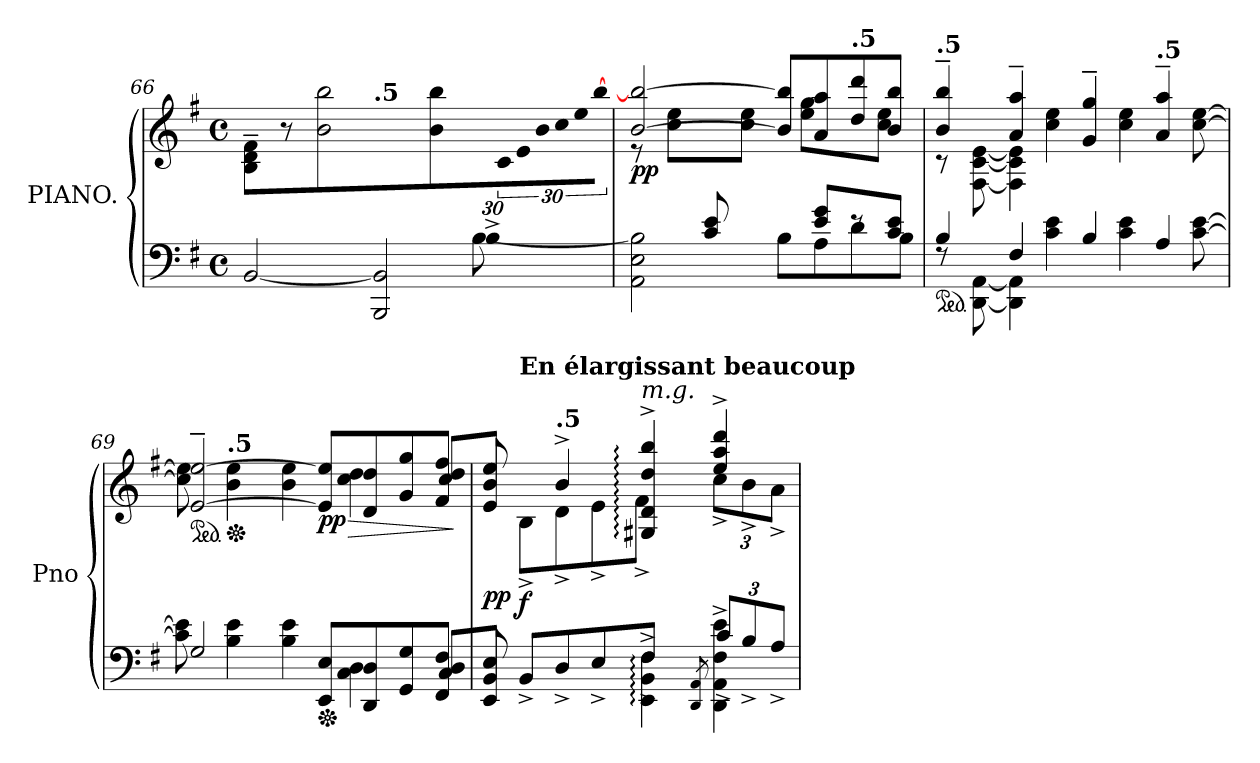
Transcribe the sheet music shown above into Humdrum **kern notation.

**kern	**kern	**dynam
*part1	*part1	*part1
*staff2	*staff1	*staff1/2
*I"PIANO.	*	*
*I'Pno	*	*
!!LO:LB:g=z
*clefF4	*clefG2	*
*k[f#]	*k[f#]	*
*M4/4	*M4/4	*
*met(c)	*met(c)	*
*MM42	*MM42	*
=66	=66	=66
*^	*	*
!	!	!LO:TX:a:B:t=.5	!
*	*	*^	*
1ryy	[2BB/	8B/~ 8d/~ 8f#/~	2ryy	.
.	.	8r	.	.
*	*	*MM40	*	*
.	.	2b/ 2bb/	.	.
*	*	*MM37	*	*
!	!	!	!LO:TX:a:B:t=.5	!
.	2BBB/ 2BB/]	.	2ryy	.
*	*	*MM50	*	*
.	.	4b/ 4bb/	.	.
*Xbrackettup	*	*	*	*
*	*	*MM25	*	*
!LO:N:vis=32	!	!	!	!
960%17B^/LLL	[8B\	960%17ryy	8ryy	.
*	*	*MM50	*	*
!	!	!LO:N:vis=32	!	!
960%103ryy	.	960%17c\	.	.
!	!	!LO:N:vis=32	!	!
.	.	960%17e\	.	.
!	!	!LO:N:vis=32	!	!
.	.	960%17b\	.	.
!	!	!LO:N:vis=32	!	!
.	.	960%17cc\	.	.
!	!	!LO:N:vis=32	!	!
.	.	960%17ee\	.	.
!	!	!LO:N:vis=32	!	!
.	.	[960%17bb\JJJ	.	.
.	.	960ryy	.	.
=67	=67	=67	=67	=67
*	*^	*	*	*
!	!	!	!	!	!LO:DY:b
4ryy	2AA\ 2E\ 2B\]	2ryy	[2b/ 2bb/_	8r	pp
.	.	.	.	8cc\ 8ee\L	.
8c/ 8e/	.	.	.	8ryy	.
2ryy	.	.	.	8cc\ 8ee\J	.
.	8ryy	8B\L	8b/] 8bb/]L	8ryy	.
*	*	*	*MM45	*	*
.	8e/ 8g/L	8A\	8a/ 8aa/	8ee\ 8gg\L	.
*	*	*	*MM47	*	*
!	!	!	!LO:TX:a:B:t=.5	!	!
.	8re	8d\	8dd/ 8ddd/	8rffyy	.
8ryy	8c/ 8e/J	8B\J	8b/ 8bb/J	8cc\ 8ee\J	.
*	*	*	*v	*v	*
=68	=68	=68	=68	=68
*ped	*	*	*	*
*	*	*	*MM52	*
*	*	*	*^	*
*	*	*	*	*^	*
!	!	!	!LO:TX:a:B:t=.5	!	!	!
4B/	8rF	4ryy	4b/~ 4bb/~	8r	4ryy	.
.	[8DD\ [8AA\	.	.	[8F#\ [8c\ [8e\	.	.
4F#/	4DD\] 4AA\]	8ryy	4a/~ 4aa/~	4F#\] 4c\] 4e\]	8ryy	.
.	.	4c\ 4e\	.	.	4cc\ 4ee\	.
4B/	2ryy	.	4g/~ 4gg/~	2ryy	.	.
.	.	4c\ 4e\	.	.	4cc\ 4ee\	.
*	*	*	*MM47	*	*	*
!	!	!	!LO:TX:a:B:t=.5	!	!	!
4A/	.	.	4a/~ 4aa/~	.	.	.
*	*	*	*MM45	*	*	*
.	.	[8c\ [8e\	.	.	[8cc\ [8ee\	.
*	*v	*v	*	*	*	*
*	*	*v	*v	*v	*
!!LO:LB:g=z
=69	=69	=69	=69
*	*	*ped	*
*	*	*^	*
2G/	8c\] 8e\]	[2e/~ [2ee/~	8cc\] 8ee\]	.
*	*	*Xped	*	*
*	*	*MM47	*	*
!	!	!	!LO:TX:a:B:t=.5	!
.	4B\ 4e\	.	4b\ 4ee\	.
.	4B\ 4e\	.	4b\ 4ee\	.
*Xped	*	*	*	*
!	!	!	!	!LO:HP:b
!	!	!	!	!LO:DY:n=1:b
8EE/ 8E/L	.	8e/] 8ee/]L	.	> pp
*	*	*MM40	*	*
!	!	!LO:N:n=2:head=solid	!LO:N:n=2:head=solid	!
8DD/ 8D/	4C\ 4D\	8d/ 8dd/	4cc\ 4dd\	.
*	*	*MM35	*	*
8GG/ 8G/	.	8g/ 8gg/	.	.
*	*	*MM30	*	*
8FF#/ 8F#/J	8C/ 8D/L	8f#/ 8ff#/J	8cc/ 8dd/L	.
*v	*v	*	*	*
*	*v	*v	*
.	.	]
=70	=70	=70
*^	*^	*
!	!	!	!	!LO:DY:b
4EE/ 4E/	8BB/ 8E/J	4e/ 4ee/	8b/ 8ee/J	pp
!	!	!	!LO:TX:a:B:t=En élargissant beaucoup	!
!	!	!	!	!LO:DY:b
.	8BB^/L	.	8B^\L	f
*	*	*MM42	*	*
!	!	!LO:TX:a:B:t=.5	!	!
4ryy	8D^/	4b^/	8d^\	.
*	*	*MM40	*	*
.	8E^/	.	8e^\	.
*	*	*MM30	*	*
!	!	!LO:TX:a:i:t=m.g.	!	!
4EE\:^ 4BB\:^ 4F#\:^	8F#^/J	4G#X/:^ 4d/:^ 4dd/:^ 4bb/:^	8f#^\J	.
.	8ryy	.	8ryy	.
*	*	*MM15	*	*
8qDD/ 8qAA/	.	.	.	.
*	*	*	*Xbrackettup	*
4DD\^ 4AA\^ 4F#\^ 4e\^	12c^/L	4ee/^ 4aa/^ 4ddd/^	12cc^\L	.
*	*	*MM35	*	*
.	12B^/	.	12b^\	.
*	*	*MM30	*	*
.	12A^/J	.	12a^\J	.
*v	*v	*	*	*
*	*v	*v	*
=	=	=
*-	*-	*-
